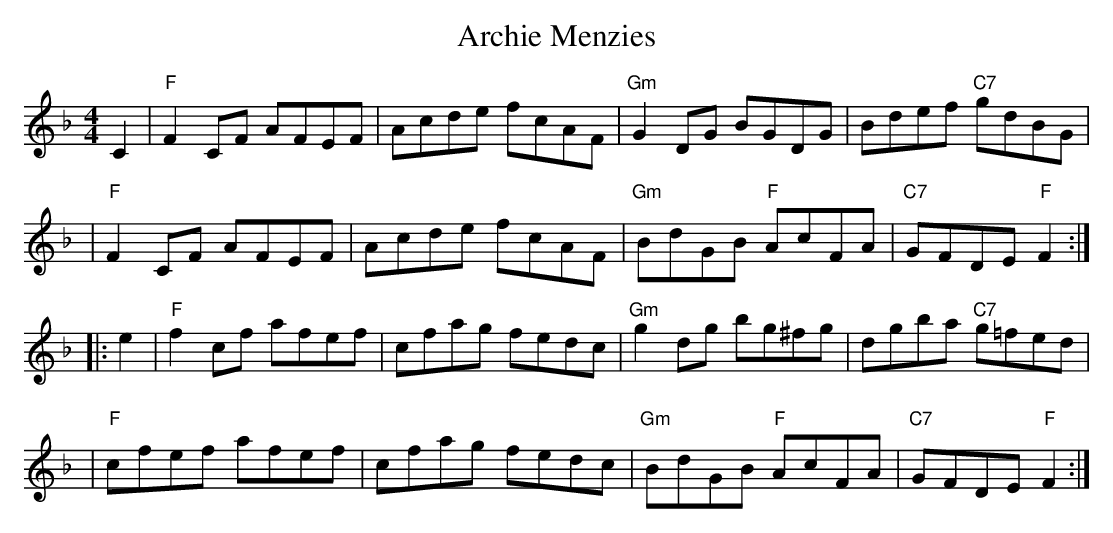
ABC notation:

X:1
T:Archie Menzies
M:4/4
L:1/8
K:F
C2 \
| "F"F2CF AFEF | Acde fcAF | "Gm"G2 DG BGDG | Bdef "C7"gdBG |
| "F"F2CF AFEF | Acde fcAF | "Gm"BdGB "F"AcFA | "C7"GFDE "F"F2 :|
|: e2 \
| "F"f2cf afef | cfag fedc | "Gm"g2dg bg^fg | dgba "C7"g=fed |
| "F"cfef afef | cfag fedc | "Gm"BdGB "F"AcFA | "C7"GFDE "F"F2 :|
